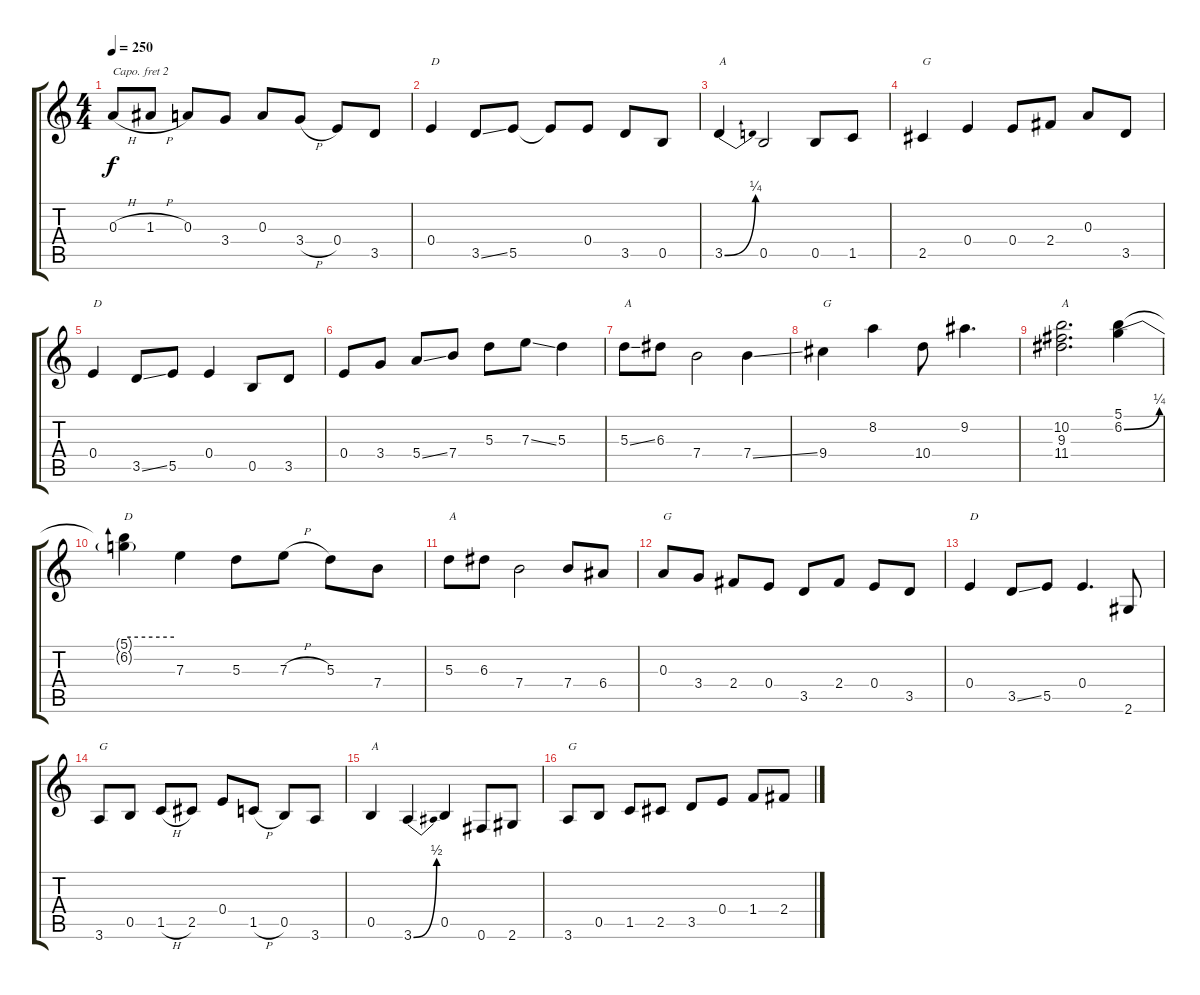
\track "" {instrument acousticguitarnylon}
\staff {score tabs}
\capo 2
\tuning (E4 B3 G3 D3 A2 E2) {hide}
\ts (4 4)
\tempo 250
\clef g2
\ks c
0.3{h}.8{dy f instrument acousticguitarnylon} 1.3{h}.8 0.3.8 3.4.8 0.3.8 3.4{h}.8 0.4.8 3.5.8 |
0.4.4{txt "D"} 3.5{ss}.8 5.5.8 5.5{t}.8 0.4.8 3.5.8 0.5.8 |
3.5{be (bend 0 0 60 1)}.4{txt "A"} 0.5.2 0.5.8 1.5.8 |
2.5.4{txt "G"} 0.4.4 0.4.8 2.4.8 0.3.8 3.5.8 |
0.4.4{txt "D"} 3.5{ss}.8 5.5.8 0.4.4 0.5.8 3.5.8 |
0.4.8 3.4.8 5.4{ss}.8 7.4.8 5.3.8 7.3{ss}.8 5.3.4 |
5.3{ss}.8{txt "A"} 6.3.8 7.4.2 7.4{ss}.4 |
9.4.4{txt "G"} 8.2.4 10.4.8 9.2.4{d} |
(10.2 9.3 11.4).2{d txt "A"} (5.1 6.2{be (bend 0 0 60 1)}).4 |
(5.1{t} 6.2{be (hold 0 1 60 1) t}).4{txt "D"} 7.3.4 5.3.8 7.3{h}.8 5.3.8 7.4.8 |
5.3.8{txt "A"} 6.3.8 7.4.2 7.4.8 6.4.8 |
0.3.8{txt "G"} 3.4.8 2.4.8 0.4.8 3.5.8 2.4.8 0.4.8 3.5.8 |
0.4.4{txt "D"} 3.5{ss}.8 5.5.8 0.4.4{d} 2.6.8 |
3.6.8{txt "G"} 0.5.8 1.5{h}.8 2.5.8 0.4.8 1.5{h}.8 0.5.8 3.6.8 |
0.5.4{txt "A"} 3.6{be (bend 0 0 60 2)}.4 0.5.4 0.6.8 2.6.8 |
3.6.8{txt "G"} 0.5.8 1.5.8 2.5.8 3.5.8 0.4.8 1.4.8 2.4.8
